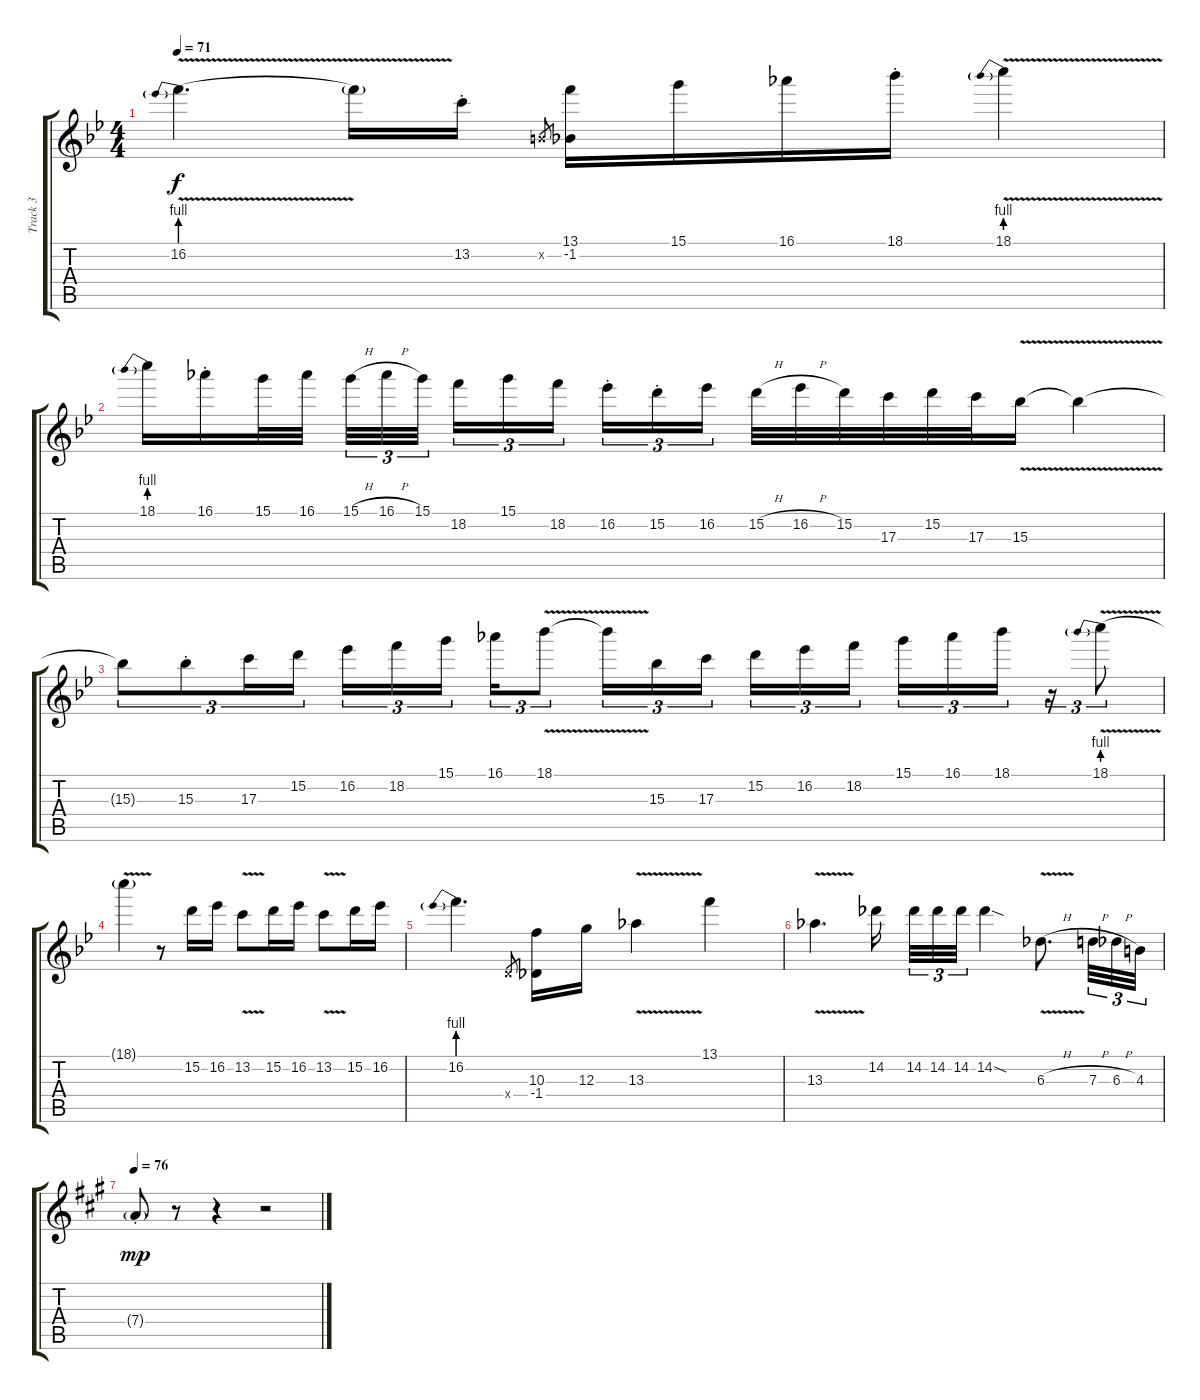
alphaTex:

\track ("Track 3" "Track 3") {instrument distortionguitar}
\staff {score tabs}
\tuning (E4 B3 G3 D3 A2 E2) {hide}
\ts (4 4)
\tempo 71
\clef g2
\ks bb
16.2{be (prebend 0 4 60 4) v}.4{d dy f} 16.2{t}.16 13.2{st}.16 0.2{x}.8{gr} (13.1 -1.2).16 15.1.16 16.1.16 18.1{st}.16 18.1{be (prebend 0 4 60 4) v}.4 |
18.1{be (prebend 0 4 60 4)}.16 16.1{st}.16 15.1.32 16.1.32{beam splitsecondary} 15.1{h}.32{tu (3 2)} 16.1{h}.32{tu (3 2)} 15.1.32{tu (3 2)} 18.2.16{tu (3 2)} 15.1.16{tu (3 2)} 18.2.16{tu (3 2) beam splitsecondary} 16.2{st}.16{tu (3 2)} 15.2{st}.16{tu (3 2)} 16.2.16{tu (3 2)} 15.2{h}.32 16.2{h}.32 15.2.32 17.3.32 15.2.32 17.3.32 15.3{v}.16 15.3{t}.4 |
15.3{t}.8{tu (3 2)} 15.3{st}.8{tu (3 2)} 17.3.16{tu (3 2)} 15.2.16{tu (3 2)} 16.2.16{tu (3 2)} 18.2.16{tu (3 2)} 15.1.16{tu (3 2) beam splitsecondary} 16.1.16{tu (3 2)} 18.1{v}.8{tu (3 2)} 18.1{t}.16{tu (3 2)} 15.3.16{tu (3 2)} 17.3.16{tu (3 2) beam splitsecondary} 15.2.16{tu (3 2)} 16.2.16{tu (3 2)} 18.2.16{tu (3 2)} 15.1.16{tu (3 2)} 16.1.16{tu (3 2)} 18.1.16{tu (3 2)} r.16{tu (3 2)} 18.1{be (prebend 0 4 60 4) v}.8{tu (3 2)} |
18.1{t}.4 r.8 15.2.16 16.2.16 13.2{v}.8 15.2.16 16.2.16 13.2{v}.8 15.2.16 16.2.16 |
16.2{be (prebend 0 4 60 4)}.4{d} 0.4{x}.8{gr} (10.3 -1.4).16 12.3.16 13.3{v}.4 13.1.4 |
13.3{v}.4{d} 14.2.16{beam splitsecondary} 14.2.32{tu (3 2)} 14.2.32{tu (3 2)} 14.2.32{tu (3 2)} 14.2{sod}.4 6.3{v h}.8{d} 7.3{h}.32{tu (3 2)} 6.3{h}.32{tu (3 2)} 4.3.32{tu (3 2)} |
\tempo 76
\ks a
7.4{g st}.8{dy mp} r.8 r.4 r.2
